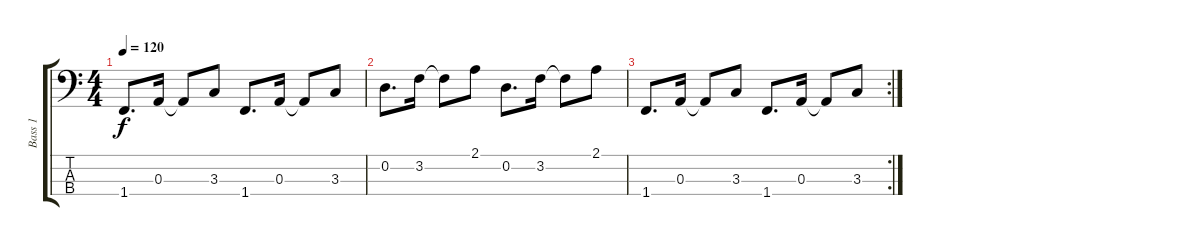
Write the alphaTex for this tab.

\track ("Bass 1" "Bass 1") {instrument acousticbass}
\staff {score tabs}
\tuning (G2 D2 A1 E1) {hide}
\ts (4 4)
\tempo 120
\clef f4
\ks c
1.4.8{d dy f} 0.3.16 0.3{t}.8 3.3.8 1.4.8{d} 0.3.16 0.3{t}.8 3.3.8 |
0.2.8{d} 3.2.16 3.2{t}.8 2.1.8 0.2.8{d} 3.2.16 3.2{t}.8 2.1.8 |
\rc 2
1.4.8{d} 0.3.16 0.3{t}.8 3.3.8 1.4.8{d} 0.3.16 0.3{t}.8 3.3.8
